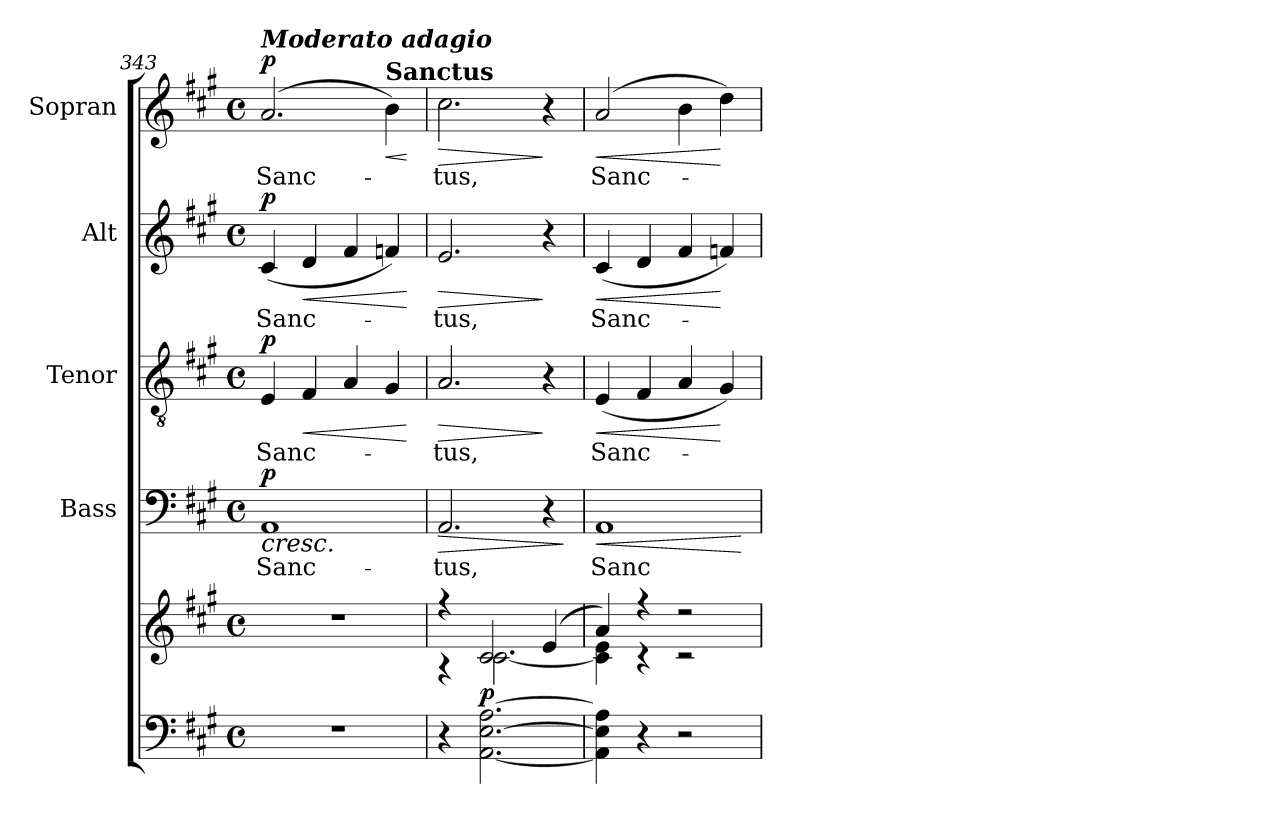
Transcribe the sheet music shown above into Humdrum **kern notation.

**kern	**kern	**dynam	**kern	**text	**dynam	**kern	**text	**dynam	**kern	**text	**dynam	**kern	**text	**dynam
*part5	*part5	*part5	*part4	*part4	*part4	*part3	*part3	*part3	*part2	*part2	*part2	*part1	*part1	*part1
*staff6	*staff5	*staff5/6	*staff4	*staff4	*staff4	*staff3	*staff3	*staff3	*staff2	*staff2	*staff2	*staff1	*staff1	*staff1
*	*	*	*I"Bass	*	*	*I"Tenor	*	*	*I"Alt	*	*	*I"Sopran	*	*
*	*	*	*I'B.	*	*	*I'T.	*	*	*I'A.	*	*	*I'S.	*	*
!!LO:PB:g=z
*clefF4	*clefG2	*	*clefF4	*	*	*clefGv2	*	*	*clefG2	*	*	*clefG2	*	*
*k[f#c#g#]	*k[f#c#g#]	*	*k[f#c#g#]	*	*	*k[f#c#g#]	*	*	*k[f#c#g#]	*	*	*k[f#c#g#]	*	*
*A:	*A:	*	*A:	*	*	*A:	*	*	*A:	*	*	*A:	*	*
*M4/4	*M4/4	*	*M4/4	*	*	*M4/4	*	*	*M4/4	*	*	*M4/4	*	*
*met(c)	*met(c)	*	*met(c)	*	*	*met(c)	*	*	*met(c)	*	*	*met(c)	*	*
=343	=343	=343	=343	=343	=343	=343	=343	=343	=343	=343	=343	=343	=343	=343
!	!	!	!	!	!	!	!	!	!	!	!	!LO:TX:a:Bi:t=Moderato adagio	!	!
!	!	!	!	!LO:LY:b	!LO:HP:b	!	!LO:LY:b	!	!	!LO:LY:b	!	!	!LO:LY:b	!
!	!	!	!	!	!LO:DY:n=1:a	!	!	!LO:DY:a	!	!	!LO:DY:a	!	!	!LO:DY:a
1r	1r	.	1AA	Sanc-	< p	4E/	Sanc-	p	(<4c#/	Sanc-	p	(2.a/	Sanc-	p
!	!	!	!	!	!	!	!	!LO:HP:b	!	!	!LO:HP:b	!	!	!
.	.	.	.	.	.	4F#/	.	<	4d/	.	<	.	.	.
.	.	.	.	.	.	4A/	.	.	4f#/	.	.	.	.	.
!	!	!	!	!	!	!	!	!	!	!	!	!LO:TX:a:B:t=Sanctus	!	!
!	!	!	!	!	!	!	!	!	!	!	!	!	!	!LO:HP:b
.	.	.	.	.	.	4G#/	.	.	4fn/)	.	.	4b\)	.	<
.	.	.	.	.	.	.	.	[	.	.	[	.	.	[
=344	=344	=344	=344	=344	=344	=344	=344	=344	=344	=344	=344	=344	=344	=344
*	*^	*	*	*	*	*	*	*	*	*	*	*	*	*
!	!	!	!	!	!LO:LY:b	!LO:HP:b	!	!LO:LY:b	!LO:HP:b	!	!LO:LY:b	!LO:HP:b	!	!LO:LY:b	!LO:HP:b
4r	4r	4r	.	2.AA/	-tus,	>	2.A/	-tus,	>	2.e/	-tus,	>	2.cc#\	-tus,	>
!	!	!	!LO:DY:b	!	!	!	!	!	!	!	!	!	!	!	!
[2.AA\ [2.E\ [2.A\	2c#/	[<2.c#\	p	.	.	.	.	.	.	.	.	.	.	.	.
.	(4e/	.	.	4r	.	[	4r	.	]	4r	.	]	4r	.	]
*	*v	*v	*	*	*	*	*	*	*	*	*	*	*	*	*
.	.	.	.	.	]	.	.	.	.	.	.	.	.	.
=345	=345	=345	=345	=345	=345	=345	=345	=345	=345	=345	=345	=345	=345	=345
*	*^	*	*	*	*	*	*	*	*	*	*	*	*	*
!	!	!	!	!	!LO:LY:b	!LO:HP:b	!	!LO:LY:b	!LO:HP:b	!	!LO:LY:b	!LO:HP:b	!	!LO:LY:b	!LO:HP:b
4AA\] 4E\] 4A\]	4a/)	4c#\] 4e\	.	1AA	Sanc-	<	(<4E/	Sanc-	<	(<4c#/	Sanc-	<	(2a/	Sanc-	<
4r	4r	4r	.	.	.	.	4F#/	.	.	4d/	.	.	.	.	.
2r	2r	2r	.	.	.	.	4A/	.	.	4f#/	.	.	4b\	.	.
.	.	.	.	.	.	.	4G#/)	.	[	4fn/)	.	[	4dd\)	.	[
*	*v	*v	*	*	*	*	*	*	*	*	*	*	*	*	*
.	.	.	.	.	[	.	.	.	.	.	.	.	.	.
=	=	=	=	=	=	=	=	=	=	=	=	=	=	=
*-	*-	*-	*-	*-	*-	*-	*-	*-	*-	*-	*-	*-	*-	*-
